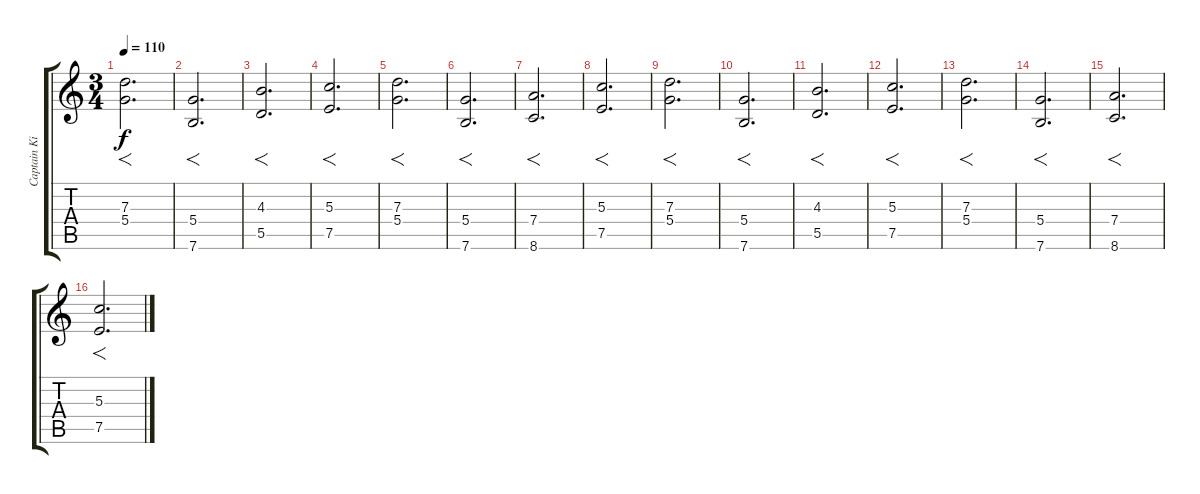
\track ("Captain Kirk" "Captain Ki") {instrument distortionguitar}
\staff {score tabs}
\tuning (E4 B3 G3 D3 A2 E2) {hide}
\ts (3 4)
\tempo 110
\clef g2
\ks c
(7.3 5.4).2{f d dy f} |
(5.4 7.6).2{f d} |
(4.3 5.5).2{f d} |
(5.3 7.5).2{f d} |
(7.3 5.4).2{f d} |
(5.4 7.6).2{f d} |
(7.4 8.6).2{f d} |
(5.3 7.5).2{f d} |
(7.3 5.4).2{f d} |
(5.4 7.6).2{f d} |
(4.3 5.5).2{f d} |
(5.3 7.5).2{f d} |
(7.3 5.4).2{f d} |
(5.4 7.6).2{f d} |
(7.4 8.6).2{f d} |
(5.3 7.5).2{f d}
